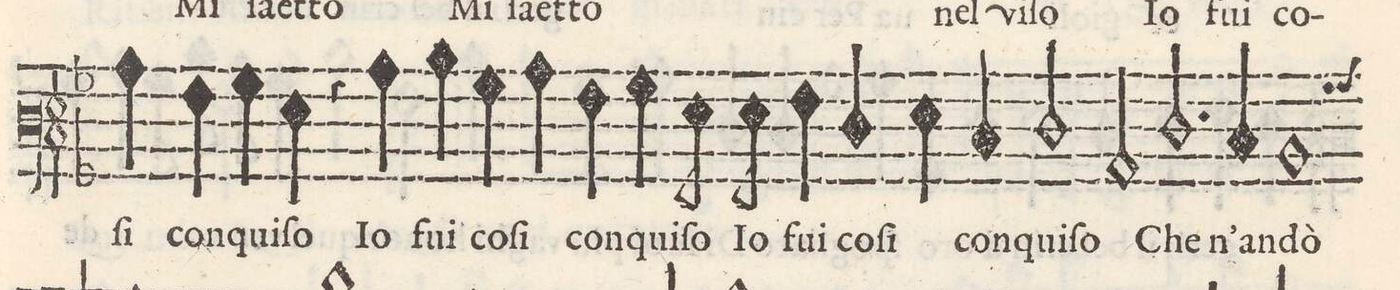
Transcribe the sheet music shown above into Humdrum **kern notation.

**kern	**text
*I"BASSO	*
*clefF3	*
*k[b-]	*
*met(C)	*
*M2/1	*
4c\	-ſi
4A\	con-
4B-\	-qui-
4G\	-ſo
4r	.
4c\	Io
4d\	fui
4B-\	co-
=18-	=18-
4c\	-ſi
4A\	con-
4B-\	-qui-
8G\	-ſo
8G\	Io
4A\	fui
4F/	co-
4G\	-ſi
4Eny/	con-
=19-	=19-
2F/	-qui-
2C/	-ſp
2.F/	Cje-
4E/	-n'an-
=20-	=20-
1D	-do
*custos:B-	*
*-	*-
